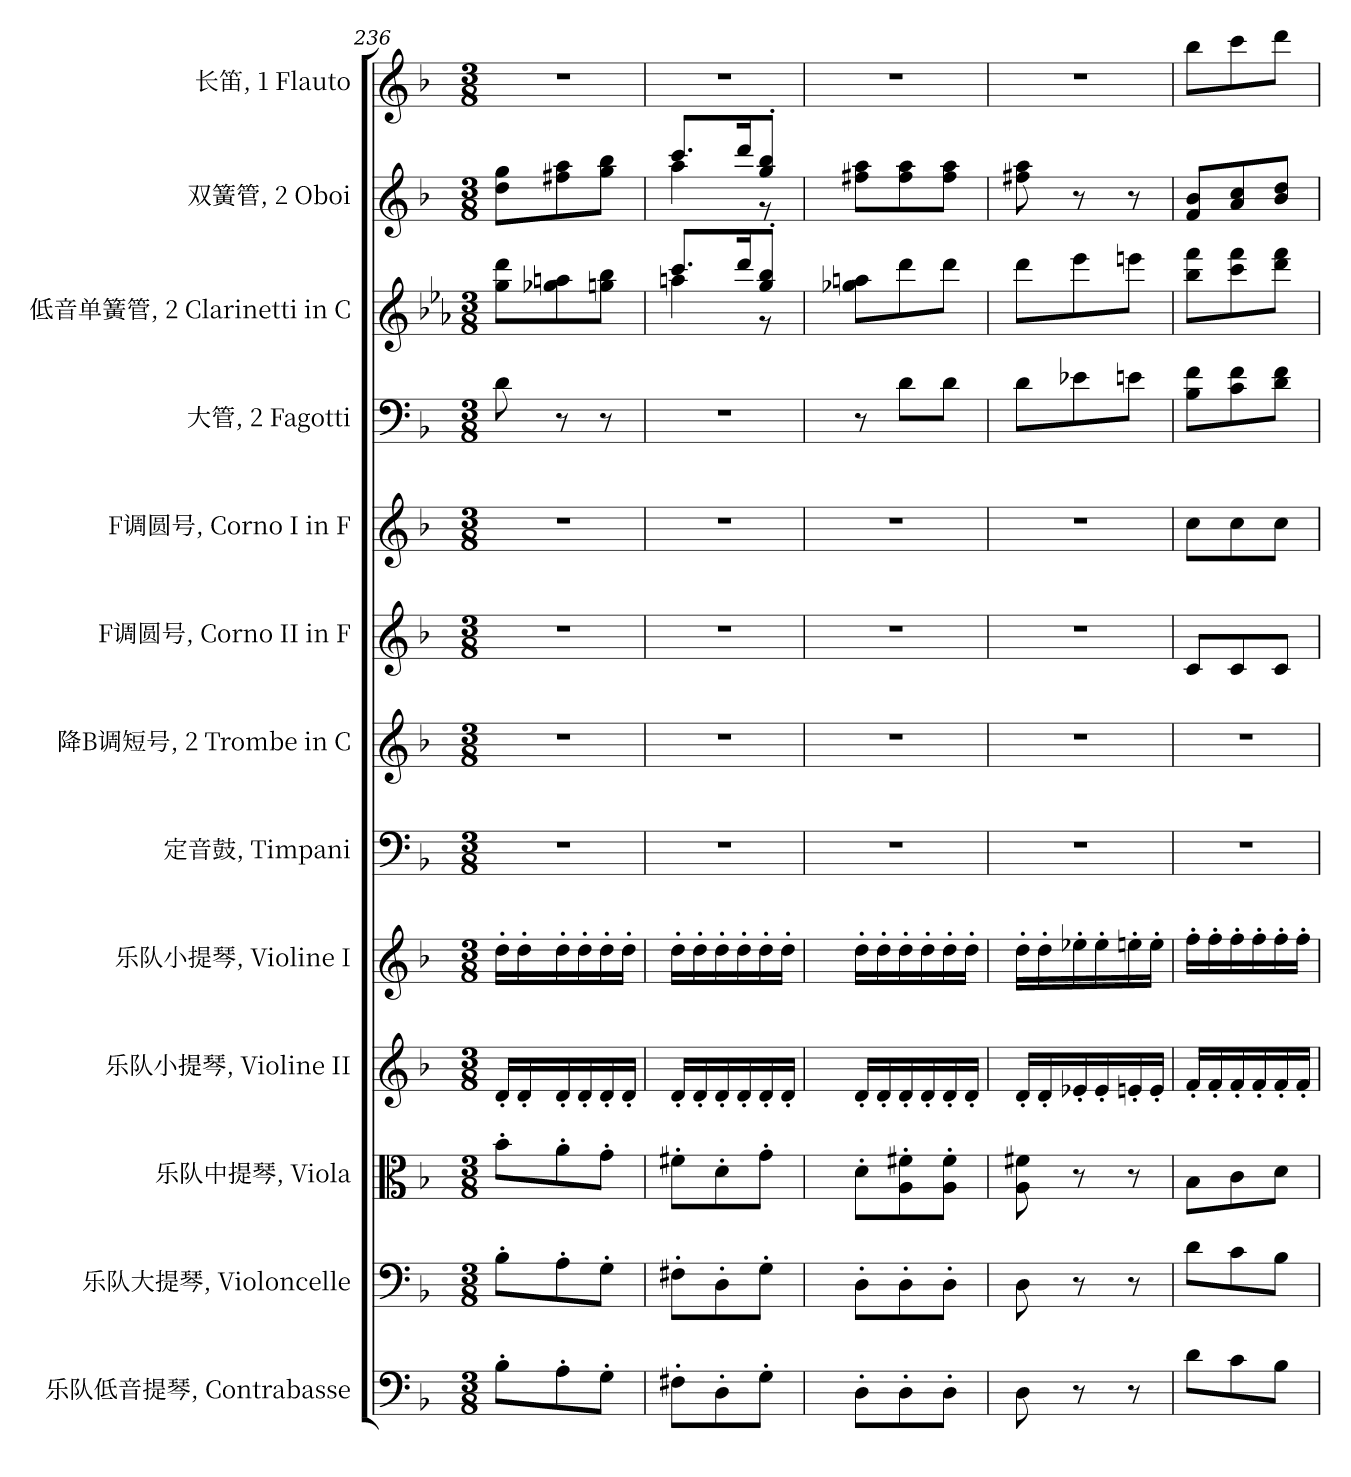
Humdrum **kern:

**kern	**kern	**kern	**kern	**kern	**kern	**kern	**kern	**kern	**kern	**kern	**kern	**kern
*part13	*part12	*part11	*part10	*part9	*part8	*part7	*part6	*part5	*part4	*part3	*part2	*part1
*staff13	*staff12	*staff11	*staff10	*staff9	*staff8	*staff7	*staff6	*staff5	*staff4	*staff3	*staff2	*staff1
*I"乐队低音提琴, Contrabasse	*I"乐队大提琴, Violoncelle	*I"乐队中提琴, Viola	*I"乐队小提琴, Violine II	*I"乐队小提琴, Violine I	*I"定音鼓, Timpani	*I"降B调短号, 2 Trombe in C	*I"F调圆号, Corno II in F	*I"F调圆号, Corno I in F	*I"大管, 2 Fagotti	*I"低音单簧管, 2 Clarinetti in C	*I"双簧管, 2 Oboi	*I"长笛, 1 Flauto
*I'Cbs.	*	*	*	*	*I'Timp.	*	*	*	*	*	*I'Ob.	*I'Fl.
!!LO:PB:g=z
*clefF4	*clefF4	*clefC3	*clefG2	*clefG2	*clefF4	*clefG2	*clefG2	*clefG2	*clefF4	*clefG2	*clefG2	*clefG2
*ITrd7c12	*	*	*	*	*	*ITrd1c2	*ITrd4c7	*ITrd4c7	*	*ITrd8c14	*	*
*k[b-]	*k[b-]	*k[b-]	*k[b-]	*k[b-]	*k[b-]	*k[b-e-a-]	*k[b-e-]	*k[b-e-]	*k[b-]	*k[b-e-a-]	*k[b-]	*k[b-]
*M3/8	*M3/8	*M3/8	*M3/8	*M3/8	*M3/8	*M3/8	*M3/8	*M3/8	*M3/8	*M3/8	*M3/8	*M3/8
*MM42	*MM42	*MM42	*MM42	*MM42	*MM42	*MM42	*MM42	*MM42	*MM42	*MM42	*MM42	*MM42
=236	=236	=236	=236	=236	=236	=236	=236	=236	=236	=236	=236	=236
8BB-'\L	8B-'\L	8b-'\L	16d'/LL	16dd'\LL	4.r	4.r	4.r	4.r	8d\	8g\ 8dd\L	8dd\ 8gg\L	4.r
.	.	.	16d'/	16dd'\	.	.	.	.	.	.	.	.
8AA'\	8A'\	8a'\	16d'/	16dd'\	.	.	.	.	8r	8g-X\ 8an\	8ff#X\ 8aa\	.
.	.	.	16d'/	16dd'\	.	.	.	.	.	.	.	.
8GG'\J	8G'\J	8g'\J	16d'/	16dd'\	.	.	.	.	8r	8gn\ 8b-\J	8gg\ 8bb-\J	.
.	.	.	16d'/JJ	16dd'\JJ	.	.	.	.	.	.	.	.
=237	=237	=237	=237	=237	=237	=237	=237	=237	=237	=237	=237	=237
*	*	*	*	*	*	*	*	*	*	*	*	*MM42
*	*	*	*	*	*	*	*	*	*	*^	*^	*
8FF#X'\L	8F#X'\L	8f#X'\L	16d'/LL	16dd'\LL	4.r	4.r	4.r	4.r	4.r	8.cc/L	4an\	8.ccc/L	4aa\	4.r
.	.	.	16d'/	16dd'\	.	.	.	.	.	.	.	.	.	.
8DD'\	8D'\	8d'\	16d'/	16dd'\	.	.	.	.	.	.	.	.	.	.
.	.	.	16d'/	16dd'\	.	.	.	.	.	16dd/K	.	16ddd/K	.	.
8GG'\J	8G'\J	8g'\J	16d'/	16dd'\	.	.	.	.	.	8g/' 8b-/'J	8r	8gg/' 8bb-/'J	8r	.
.	.	.	16d'/JJ	16dd'\JJ	.	.	.	.	.	.	.	.	.	.
*	*	*	*	*	*	*	*	*	*	*v	*v	*	*	*
*	*	*	*	*	*	*	*	*	*	*	*v	*v	*
=238	=238	=238	=238	=238	=238	=238	=238	=238	=238	=238	=238	=238
*	*	*	*	*	*	*	*	*	*	*	*	*MM42
8DD'\L	8D'\L	8d'\L	16d'/LL	16dd'\LL	4.r	4.r	4.r	4.r	8r	8g-X\ 8an\L	8ff#X\ 8aa\L	4.r
.	.	.	16d'/	16dd'\	.	.	.	.	.	.	.	.
8DD'\	8D'\	8A\' 8f#X\'	16d'/	16dd'\	.	.	.	.	8d\L	8dd\	8ff#\ 8aa\	.
.	.	.	16d'/	16dd'\	.	.	.	.	.	.	.	.
8DD'\J	8D'\J	8A\' 8f#\'J	16d'/	16dd'\	.	.	.	.	8d\J	8dd\J	8ff#\ 8aa\J	.
.	.	.	16d'/JJ	16dd'\JJ	.	.	.	.	.	.	.	.
=239	=239	=239	=239	=239	=239	=239	=239	=239	=239	=239	=239	=239
*	*	*	*	*	*	*	*	*	*	*	*	*MM42
8DD\	8D\	8A\ 8f#X\	16d'/LL	16dd'\LL	4.r	4.r	4.r	4.r	8d\L	8dd\L	8ff#X\ 8aa\	4.r
.	.	.	16d'/	16dd'\	.	.	.	.	.	.	.	.
8r	8r	8r	16e-X'/	16ee-X'\	.	.	.	.	8e-X\	8ee-\	8r	.
.	.	.	16e-'/	16ee-'\	.	.	.	.	.	.	.	.
8r	8r	8r	16en'/	16een'\	.	.	.	.	8en\J	8een\J	8r	.
.	.	.	16e'/JJ	16ee'\JJ	.	.	.	.	.	.	.	.
=240	=240	=240	=240	=240	=240	=240	=240	=240	=240	=240	=240	=240
*	*	*	*	*	*	*	*	*	*	*	*	*MM42
8D\L	8d\L	8B-\L	16f'/LL	16ff'\LL	4.r	4.r	8F/L	8f\L	8B-\ 8f\L	8b-\ 8ff\L	8f/ 8b-/L	8bb-\L
.	.	.	16f'/	16ff'\	.	.	.	.	.	.	.	.
*	*	*	*	*	*	*	*	*	*	*	*	*MM46
8C\	8c\	8c\	16f'/	16ff'\	.	.	8F/	8f\	8c\ 8f\	8cc\ 8ff\	8a/ 8cc/	8ccc\
.	.	.	16f'/	16ff'\	.	.	.	.	.	.	.	.
8BB-\J	8B-\J	8d\J	16f'/	16ff'\	.	.	8F/J	8f\J	8d\ 8f\J	8dd\ 8ff\J	8b-/ 8dd/J	8ddd\J
.	.	.	16f'/JJ	16ff'\JJ	.	.	.	.	.	.	.	.
=	=	=	=	=	=	=	=	=	=	=	=	=
*-	*-	*-	*-	*-	*-	*-	*-	*-	*-	*-	*-	*-
